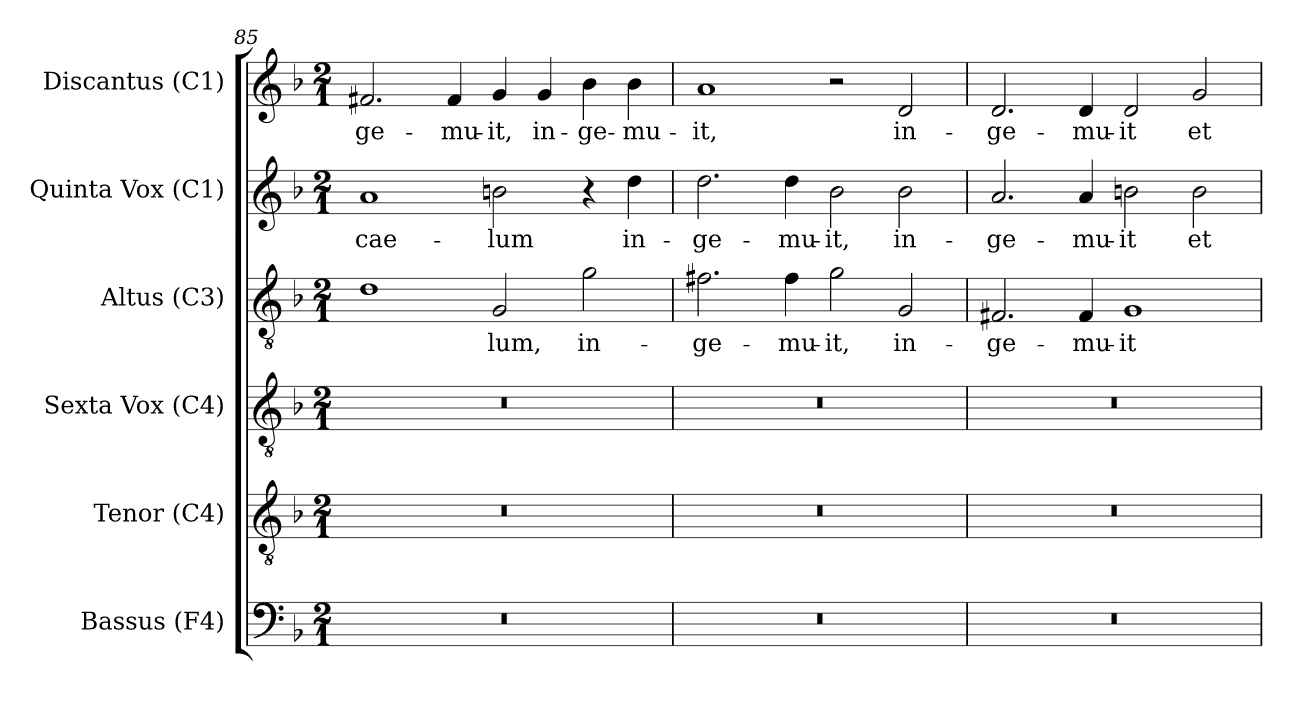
**kern	**kern	**kern	**kern	**text	**kern	**text	**kern	**text
*part6	*part5	*part4	*part3	*part3	*part2	*part2	*part1	*part1
*staff6	*staff5	*staff4	*staff3	*staff3	*staff2	*staff2	*staff1	*staff1
*I"Bassus (F4)	*I"Tenor (C4)	*I"Sexta Vox (C4)	*I"Altus (C3)	*	*I"Quinta Vox (C1)	*	*I"Discantus (C1)	*
*	*I'T	*I'SV	*	*	*I'QV	*	*	*
*clefF4	*clefGv2	*clefGv2	*clefGv2	*	*clefG2	*	*clefG2	*
*	*	*	*ITrd7c12	*	*	*	*	*
*k[b-]	*k[b-]	*k[b-]	*k[b-]	*	*k[b-]	*	*k[b-]	*
*F:	*F:	*F:	*F:	*	*F:	*	*F:	*
*M2/1	*M2/1	*M2/1	*M2/1	*	*M2/1	*	*M2/1	*
=85	=85	=85	=85	=85	=85	=85	=85	=85
!LO:N:vis=1	!LO:N:vis=1	!LO:N:vis=1	!	!	!	!	!	!
!	!	!	!	!	!	!LO:LY:b:color=#000000	!	!
!	!	!	!	!	!	!	!	!LO:LY:b:color=#000000
0r	0r	0r	1Di	.	1ai	cae-	2.f#Xi/	-ge-
!	!	!	!	!	!	!	!	!LO:LY:b:color=#000000
.	.	.	.	.	.	.	4f#i/	-mu-
!	!	!	!	!LO:LY:b:color=#000000	!	!	!	!
!	!	!	!	!	!	!LO:LY:b:color=#000000	!	!
!	!	!	!	!	!	!	!	!LO:LY:b:color=#000000
.	.	.	2GGi/	-lum,	2bni\	-lum	4gi/	-it,
!	!	!	!	!	!	!	!	!LO:LY:b:color=#000000
.	.	.	.	.	.	.	4gi/	in-
!	!	!	!	!LO:LY:b:color=#000000	!	!	!	!
!	!	!	!	!	!	!	!	!LO:LY:b:color=#000000
.	.	.	2Gi\	in-	4r	.	4b-i\	-ge-
!	!	!	!	!	!	!LO:LY:b:color=#000000	!	!
!	!	!	!	!	!	!	!	!LO:LY:b:color=#000000
.	.	.	.	.	4ddi\	in-	4b-i\	-mu-
=86	=86	=86	=86	=86	=86	=86	=86	=86
!LO:N:vis=1	!LO:N:vis=1	!LO:N:vis=1	!	!	!	!	!	!
!	!	!	!	!LO:LY:b:color=#000000	!	!	!	!
!	!	!	!	!	!	!LO:LY:b:color=#000000	!	!
!	!	!	!	!	!	!	!	!LO:LY:b:color=#000000
0r	0r	0r	2.F#Xi\	-ge-	2.ddi\	-ge-	1ai	-it,
!	!	!	!	!LO:LY:b:color=#000000	!	!	!	!
!	!	!	!	!	!	!LO:LY:b:color=#000000	!	!
.	.	.	4F#i\	-mu-	4ddi\	-mu-	.	.
!	!	!	!	!LO:LY:b:color=#000000	!	!	!	!
!	!	!	!	!	!	!LO:LY:b:color=#000000	!	!
.	.	.	2Gi\	-it,	2b-i\	-it,	2r	.
!	!	!	!	!LO:LY:b:color=#000000	!	!	!	!
!	!	!	!	!	!	!LO:LY:b:color=#000000	!	!
!	!	!	!	!	!	!	!	!LO:LY:b:color=#000000
.	.	.	2GGi/	in-	2b-i\	in-	2di/	in-
!!LO:LB:g=z
=87	=87	=87	=87	=87	=87	=87	=87	=87
!LO:N:vis=1	!LO:N:vis=1	!LO:N:vis=1	!	!	!	!	!	!
!	!	!	!	!LO:LY:b:color=#000000	!	!	!	!
!	!	!	!	!	!	!LO:LY:b:color=#000000	!	!
!	!	!	!	!	!	!	!	!LO:LY:b:color=#000000
0r	0r	0r	2.FF#Xi/	-ge-	2.ai/	-ge-	2.di/	-ge-
!	!	!	!	!LO:LY:b:color=#000000	!	!	!	!
!	!	!	!	!	!	!LO:LY:b:color=#000000	!	!
!	!	!	!	!	!	!	!	!LO:LY:b:color=#000000
.	.	.	4FF#i/	-mu-	4ai/	-mu-	4di/	-mu-
!	!	!	!	!LO:LY:b:color=#000000	!	!	!	!
!	!	!	!	!	!	!LO:LY:b:color=#000000	!	!
!	!	!	!	!	!	!	!	!LO:LY:b:color=#000000
.	.	.	1GGi	-it	2bni\	-it	2di/	-it
!	!	!	!	!	!	!LO:LY:b:color=#000000	!	!
!	!	!	!	!	!	!	!	!LO:LY:b:color=#000000
.	.	.	.	.	2bi\	et	2gi/	et
=	=	=	=	=	=	=	=	=
*-	*-	*-	*-	*-	*-	*-	*-	*-
